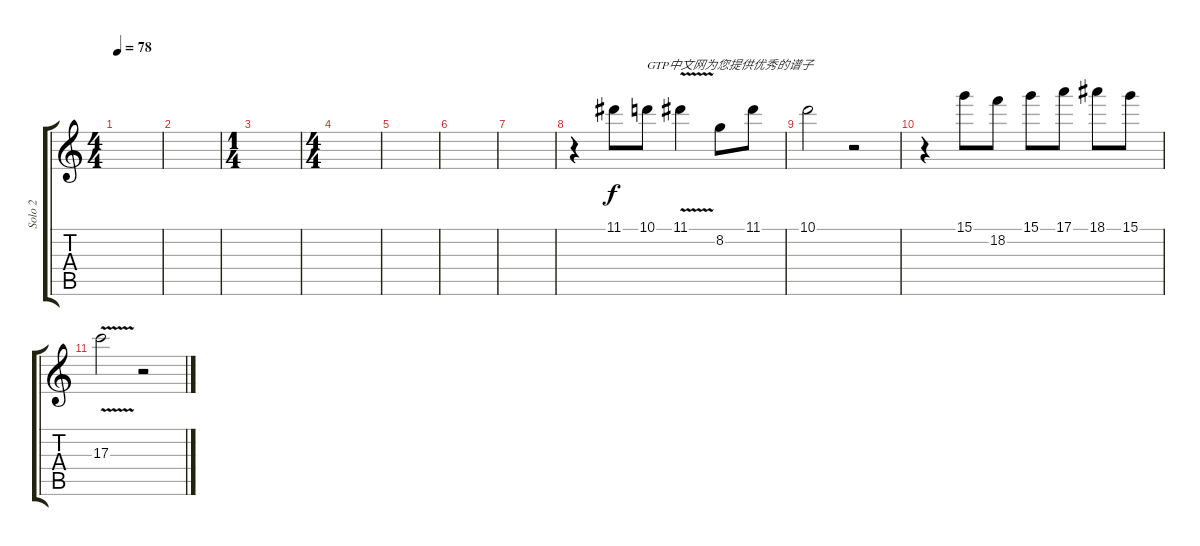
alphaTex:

\track ("Solo 2" "Solo 2") {instrument distortionguitar}
\staff {score tabs}
\tuning (E4 B3 G3 D3 A2 E2) {hide}
\ts (4 4)
\tempo 78
\clef g2
\ks c
|
|
\ts (1 4)
|
\ts (4 4)
|
|
|
|
r.4 11.1.8 10.1.8{txt "GTP中文网为您提供优秀的谱子"} 11.1{v}.4 8.2.8 11.1.8 |
10.1.2 r.2 |
r.4 15.1.8 18.2.8 15.1.8 17.1.8 18.1.8 15.1.8 |
17.3{v}.2 r.2
